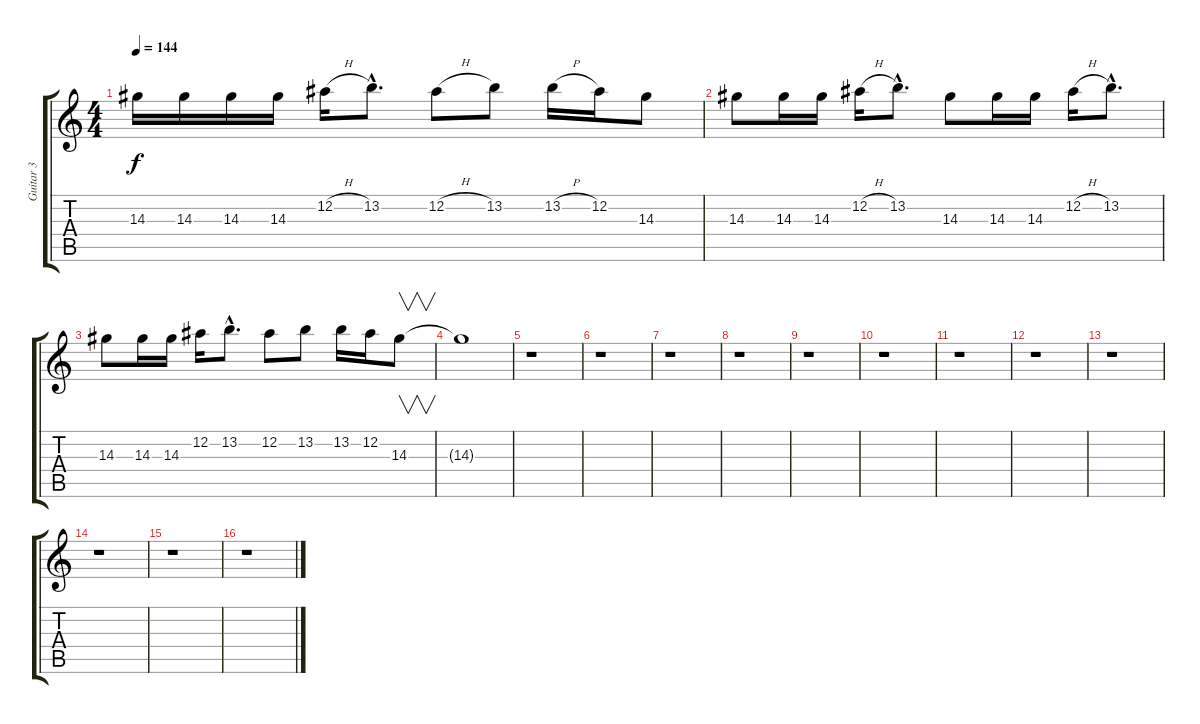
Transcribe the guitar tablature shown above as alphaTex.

\track ("Guitar 3" "Guitar 3") {instrument distortionguitar}
\staff {score tabs}
\tuning (Eb4 Bb3 Gb3 Db3 Ab2 Eb2) {hide}
\ts (4 4)
\tempo 144
\clef g2
\ks c
14.3.16{dy f} 14.3.16 14.3.16 14.3.16 12.2{h}.16 13.2{hac}.8{d} 12.2{h}.8 13.2.8 13.2{h}.16 12.2.16 14.3.8 |
14.3.8 14.3.16 14.3.16 12.2{h}.16 13.2{hac}.8{d} 14.3.8 14.3.16 14.3.16 12.2{h}.16 13.2{hac}.8{d} |
14.3.8 14.3.16 14.3.16 12.2.16 13.2{hac}.8{d} 12.2.8 13.2.8 13.2.16 12.2.16 14.3.8{v} |
14.3{t}.1 |
r.1 |
r.1 |
r.1 |
r.1 |
r.1 |
r.1 |
r.1 |
r.1 |
r.1 |
r.1 |
r.1 |
r.1
